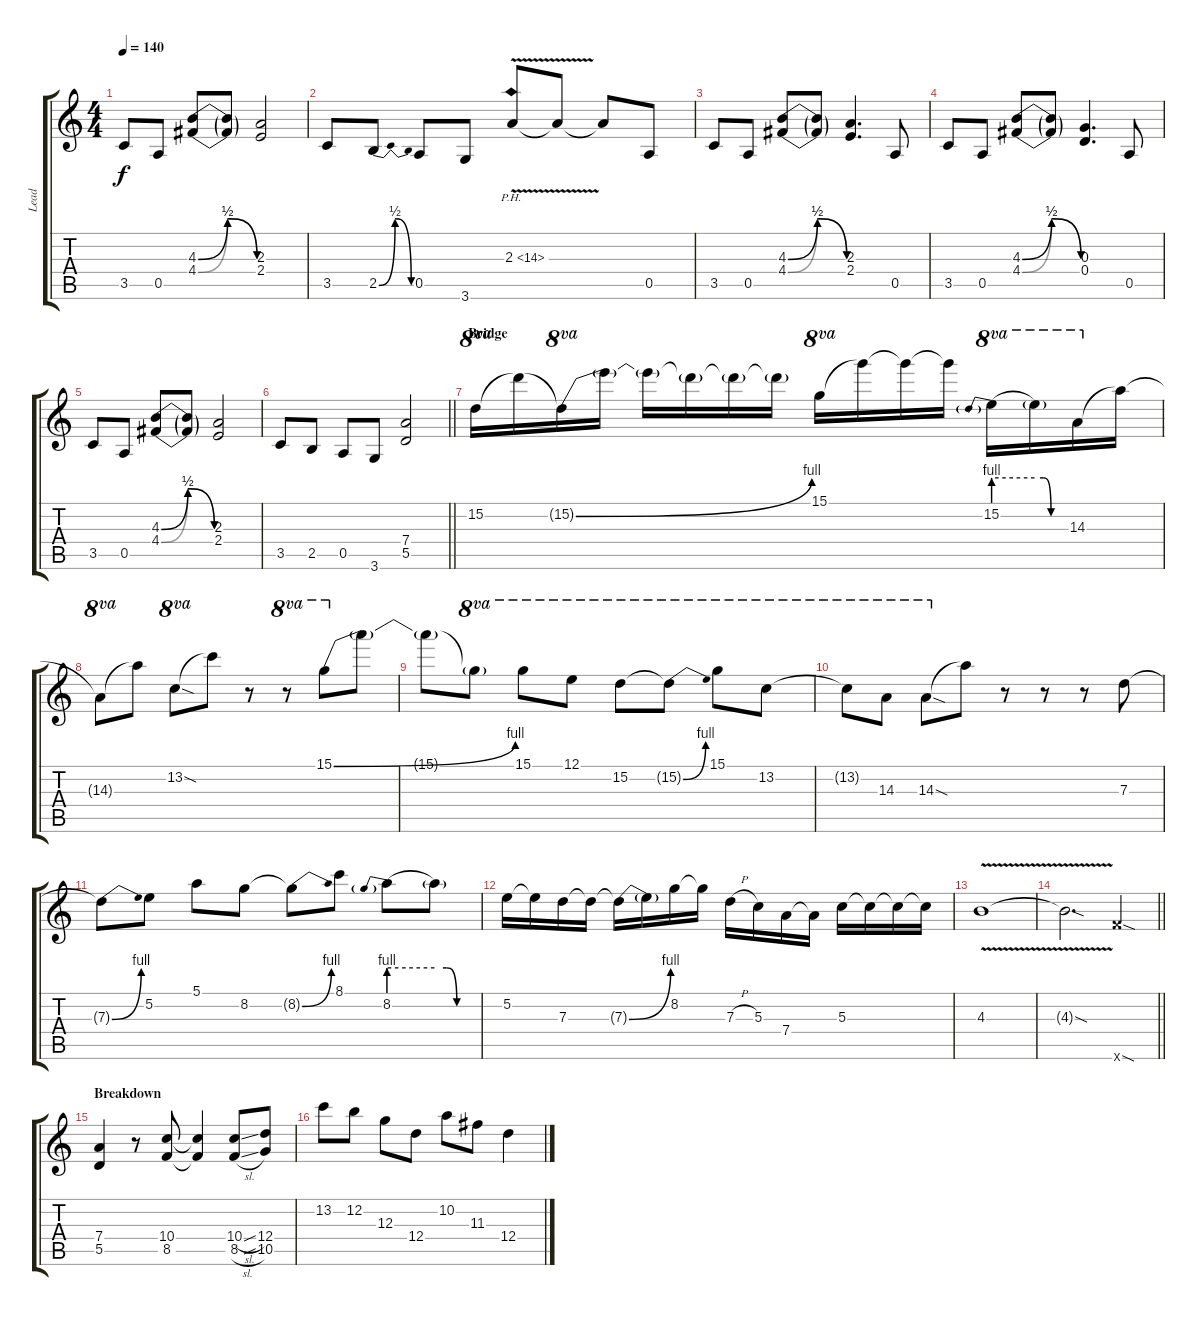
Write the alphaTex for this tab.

\track ("Lead" "Lead") {instrument distortionguitar}
\staff {score tabs}
\tuning (E4 B3 G3 D3 A2 E2) {hide}
\ts (4 4)
\tempo 140
\clef g2
\ks aminor
3.5.8{dy f} 0.5.8 (4.3{be (bendrelease 0 0 10 2 10 2 60 0)} 4.4{be (bendrelease 0 0 10 2 10 2 60 0)}).8 (4.3{t} 4.4{t}).8 (2.3 2.4).2 |
3.5.8 2.5{be (bendrelease 0 0 15 2 15 2 60 0)}.8 0.5.8 3.6.8 2.3{ph 12 v}.8 2.3{t}.8 2.3{t}.8 0.5.8 |
3.5.8 0.5.8 (4.3{be (bendrelease 0 0 10 2 10 2 60 0)} 4.4{be (bendrelease 0 0 10 2 10 2 60 0)}).8 (4.3{t} 4.4{t}).8 (2.3 2.4).4{d} 0.5.8 |
3.5.8 0.5.8 (4.3{be (bendrelease 0 0 10 2 10 2 60 0)} 4.4{be (bendrelease 0 0 10 2 10 2 60 0)}).8 (4.3{t} 4.4{t}).8 (0.3 0.4).4{d} 0.5.8 |
3.5.8 0.5.8 (4.3{be (bendrelease 0 0 10 2 10 2 60 0)} 4.4{be (bendrelease 0 0 10 2 10 2 60 0)}).8 (4.3{t} 4.4{t}).8 (2.3 2.4).2 |
\barLineRight lightlight
3.5.8 2.5.8 0.5.8 3.6.8 (7.4 5.5).2 |
\section ("" "Bridge")
15.2.16{ot 8va} 15.2{t}.16 15.2{be (bend 0 0 60 4) t}.16{ot 8va} 15.2{t}.16 15.2{t}.16 15.2{t}.16 15.2{t}.16 15.2{t}.16 15.1.16{ot 8va} 15.1{t}.16 15.1{t}.16 15.1{t}.16 15.2{be (prebend 0 4 60 4)}.16{ot 8va} 15.2{be (custom 0 4 15 4 30 0 60 0) t}.16{ot 8va} 14.3.16{ot 8va} 14.3{t}.16 |
14.3{t}.8{ot 8va} 14.3{t}.8 13.2{sod}.8{ot 8va} 13.2{t}.8 r.8 r.8{ot 8va} 15.1{be (bend 0 0 60 4)}.8{ot 8va} 15.1{t}.8 |
15.1{t}.8 15.1{t}.8{ot 8va} 15.1.8{ot 8va} 12.1.8{ot 8va} 15.2.8{ot 8va} 15.2{be (bend 0 0 60 4) t}.8{ot 8va} 15.1.8{ot 8va} 13.2.8{ot 8va} |
13.2{t}.8{ot 8va} 14.3.8{ot 8va} 14.3{sod}.8{ot 8va} 14.3{t}.8 r.8 r.8 r.8 7.3.8 |
7.3{be (bend 0 0 60 4) t}.8 5.2.8 5.1.8 8.2.8 8.2{be (bend 0 0 60 4) t}.8 8.1.8 8.2{be (prebend 0 4 60 4)}.8 8.2{be (custom 0 4 15 4 30 0 60 0) t}.8 |
5.2.16 5.2{t}.16 7.3.16 7.3{t}.16 7.3{be (bend 0 0 60 4) t}.16 7.3{t}.16 8.2.16 8.2{t}.16 7.3{h}.16 5.3.16 7.4.16 7.4{t}.16 5.3.16 5.3{t}.16 5.3{t}.16 5.3{t}.16 |
4.3{v}.1 |
\barLineRight lightlight
4.3{sod t}.2{d} 13.6{sod x}.4 |
\section ("" "Breakdown")
(7.4 5.5).4 r.8 (10.4 8.5).8 (10.4{t} 8.5{t}).4 (10.4{sl} 8.5{sl}).8 (12.4 10.5).8 |
13.2.8 12.2.8 12.3.8 12.4.8 10.2.8 11.3.8 12.4.4
